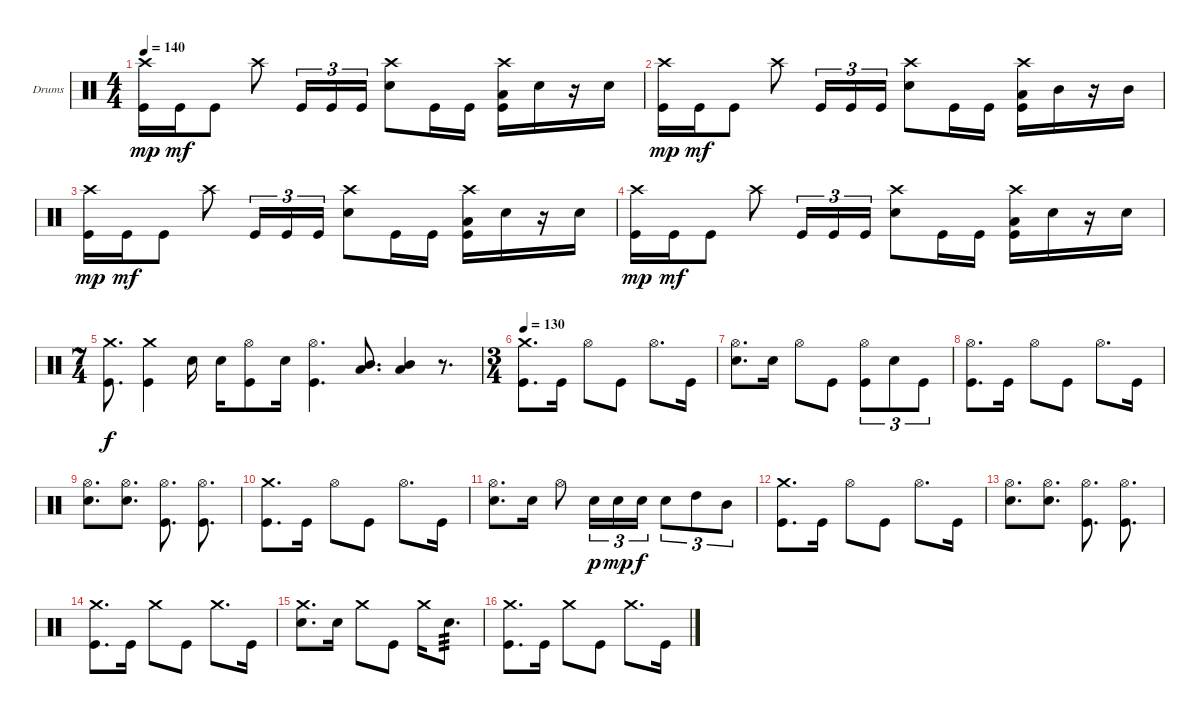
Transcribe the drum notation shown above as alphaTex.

\bracketExtendMode groupsimilarinstruments
\firstSystemTrackNameOrientation horizontal
\otherSystemsTrackNameOrientation horizontal
\track ("Drumkit" "Drums") {instrument percussion}
\staff {score}
\articulation defaults
\ts (4 4)
\tempo 140
\clef neutral
\ks c
("Crash high (hit)" "Kick (hit)").16{dy mp} "Kick (hit)".16{dy mf} "Kick (hit)".8 "Crash high (hit)".8 "Kick (hit)".16{tu (3 2)} "Kick (hit)".16{tu (3 2)} "Kick (hit)".16{tu (3 2)} ("Crash high (hit)" "Snare (hit) 2").8 "Kick (hit)".16 "Kick (hit)".16 ("Crash high (hit)" "Low Tom (hit)" "Kick (hit)").16 "Snare (hit) 2".16 r.16 "Snare (hit) 2".16 |
("Crash high (hit)" "Kick (hit)").16{dy mp} "Kick (hit)".16{dy mf} "Kick (hit)".8 "Crash high (hit)".8 "Kick (hit)".16{tu (3 2)} "Kick (hit)".16{tu (3 2)} "Kick (hit)".16{tu (3 2)} ("Crash high (hit)" "Snare (hit) 2").8 "Kick (hit)".16 "Kick (hit)".16 ("Crash high (hit)" "Low Tom (hit)" "Kick (hit)").16 "Mid Tom (hit)".16 r.16 "Mid Tom (hit)".16 |
("Crash high (hit)" "Kick (hit)").16{dy mp} "Kick (hit)".16{dy mf} "Kick (hit)".8 "Crash high (hit)".8 "Kick (hit)".16{tu (3 2)} "Kick (hit)".16{tu (3 2)} "Kick (hit)".16{tu (3 2)} ("Crash high (hit)" "Snare (hit) 2").8 "Kick (hit)".16 "Kick (hit)".16 ("Crash high (hit)" "Low Tom (hit)" "Kick (hit)").16 "Snare (hit) 2".16 r.16 "Snare (hit) 2".16 |
("Crash high (hit)" "Kick (hit)").16{dy mp} "Kick (hit)".16{dy mf} "Kick (hit)".8 "Crash high (hit)".8 "Kick (hit)".16{tu (3 2)} "Kick (hit)".16{tu (3 2)} "Kick (hit)".16{tu (3 2)} ("Crash high (hit)" "Snare (hit) 2").8 "Kick (hit)".16 "Kick (hit)".16 ("Crash high (hit)" "Low Tom (hit)" "Kick (hit)").16 "Snare (hit) 2".16 r.16 "Snare (hit) 2".16 |
\ts (7 4)
\beaming (8 2 2 2 8)
("Crash medium (hit)" "Kick (hit)").8{d dy f} ("Crash medium (hit)" "Kick (hit)").4 "Snare (hit) 2".16 "Snare (hit) 2".16 ("Hi-Hat (open)" "Kick (hit)").8 "Snare (hit) 2".16 ("Hi-Hat (open)" "Kick (hit)").4{d} ("Mid Tom (hit)" "Low Tom (hit)").8{d} ("Mid Tom (hit)" "Low Tom (hit)").4 r.8{d} |
\ts (3 4)
\beaming (8 2 2 2 2)
\tempo 130
("Crash medium (hit)" "Kick (hit)").8{d} "Kick (hit)".16 "Hi-Hat (open)".8 "Kick (hit)".8 "Hi-Hat (open)".8{d} "Kick (hit)".16 |
("Hi-Hat (open)" "Snare (hit) 2").8{d} "Snare (hit) 2".16 "Hi-Hat (open)".8 "Kick (hit)".8 ("Hi-Hat (open)" "Kick (hit)").8{tu (3 2)} "Snare (hit) 2".8{tu (3 2)} "Kick (hit)".8{tu (3 2)} |
("Hi-Hat (open)" "Kick (hit)").8{d} "Kick (hit)".16 "Hi-Hat (open)".8 "Kick (hit)".8 "Hi-Hat (open)".8{d} "Kick (hit)".16 |
("Hi-Hat (open)" "Snare (hit) 2").8{d} ("Hi-Hat (open)" "Snare (hit) 2").8{d} ("Hi-Hat (open)" "Kick (hit)").8{d} ("Hi-Hat (open)" "Kick (hit)").8{d} |
("Crash medium (hit)" "Kick (hit)").8{d} "Kick (hit)".16 "Hi-Hat (open)".8 "Kick (hit)".8 "Hi-Hat (open)".8{d} "Kick (hit)".16 |
("Hi-Hat (open)" "Snare (hit) 2").8{d} "Snare (hit) 2".16 "Hi-Hat (open)".8 "Snare (hit) 2".16{tu (3 2) dy p} "Snare (hit) 2".16{tu (3 2) dy mp} "Snare (hit) 2".16{tu (3 2) dy f} "Snare (hit) 2".8{tu (3 2)} "High Tom (hit)".8{tu (3 2)} "Mid Tom (hit)".8{tu (3 2)} |
("Crash medium (hit)" "Kick (hit)").8{d} "Kick (hit)".16 "Hi-Hat (open)".8 "Kick (hit)".8 "Hi-Hat (open)".8{d} "Kick (hit)".16 |
("Hi-Hat (open)" "Snare (hit) 2").8{d} ("Hi-Hat (open)" "Snare (hit) 2").8{d} ("Hi-Hat (open)" "Kick (hit)").8{d} ("Hi-Hat (open)" "Kick (hit)").8{d} |
("Crash medium (hit)" "Kick (hit)").8{d} "Kick (hit)".16 "Crash medium (hit)".8 "Kick (hit)".8 "Crash medium (hit)".8{d} "Kick (hit)".16 |
("Crash medium (hit)" "Snare (hit) 2").8{d} "Snare (hit) 2".16 "Crash medium (hit)".8 "Kick (hit)".8 "Crash medium (hit)".16 "Snare (hit) 2".8{d tp 3} |
("Crash medium (hit)" "Kick (hit)").8{d} "Kick (hit)".16 "Crash medium (hit)".8 "Kick (hit)".8 "Crash medium (hit)".8{d} "Kick (hit)".16
